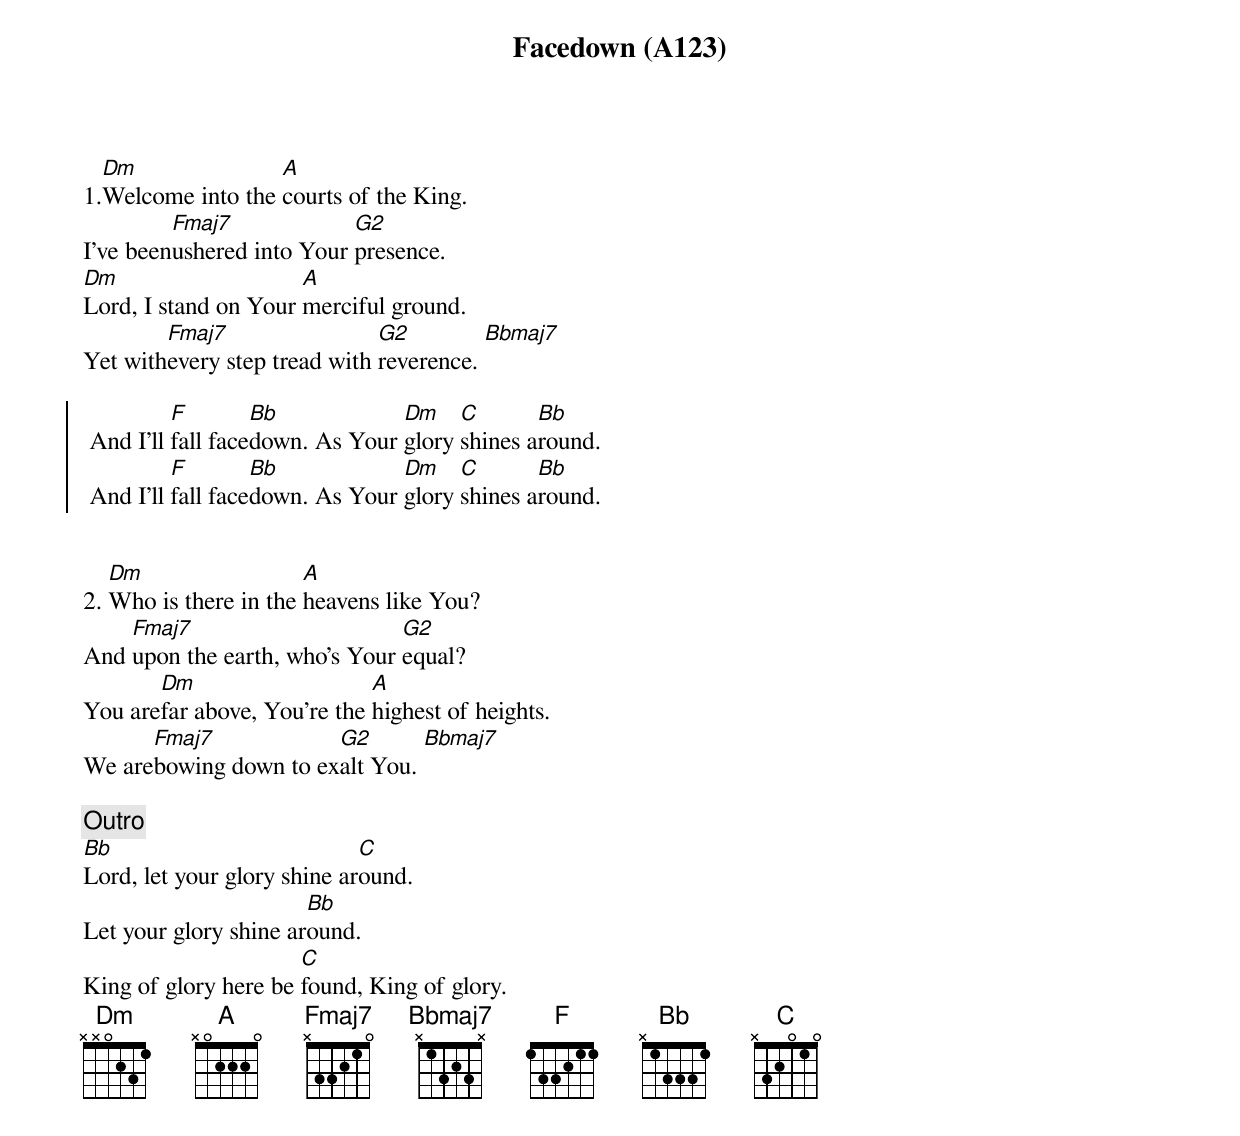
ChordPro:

{title: Facedown (A123)}
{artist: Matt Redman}

1.[Dm]Welcome into the [A]courts of the King.
I've been[Fmaj7]ushered into Your [G2]presence.
[Dm]Lord, I stand on Your [A]merciful ground.
Yet with[Fmaj7]every step tread with [G2]reverence. [Bbmaj7]

{soc}
 And I'll [F]fall face[Bb]down. As Your [Dm]glory [C]shines a[Bb]round.
 And I'll [F]fall face[Bb]down. As Your [Dm]glory [C]shines a[Bb]round.
 {eoc}


2. [Dm]Who is there in the [A]heavens like You?
And [Fmaj7]upon the earth, who's Your [G2]equal?
You are[Dm]far above, You're the [A]highest of heights.
We are[Fmaj7]bowing down to ex[G2]alt You. [Bbmaj7]

{comment: Outro}
[Bb]Lord, let your glory shine ar[C]ound.
Let your glory shine ar[Bb]ound.
King of glory here be [C]found, King of glory.
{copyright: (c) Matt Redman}
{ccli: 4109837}
